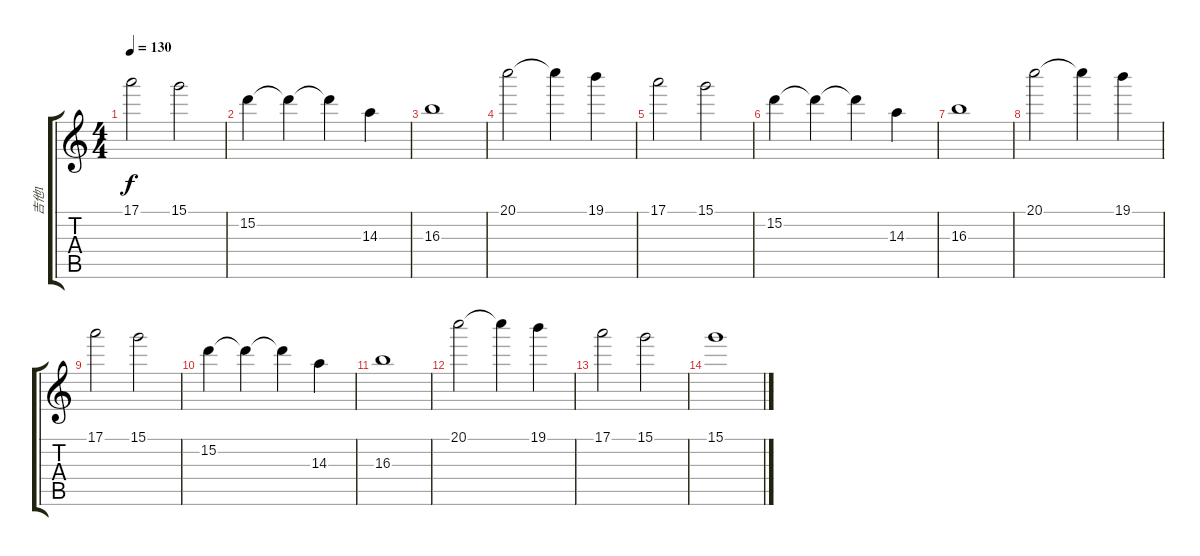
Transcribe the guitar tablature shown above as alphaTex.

\track ("吉他1" "吉他1") {instrument acousticguitarsteel}
\staff {score tabs}
\tuning (E4 B3 G3 D3 A2 E2) {hide}
\ts (4 4)
\tempo 130
\clef g2
\ks c
17.1.2{dy f} 15.1.2 |
15.2.4 15.2{t}.4 15.2{t}.4 14.3.4 |
16.3.1 |
20.1.2 20.1{t}.4 19.1.4 |
17.1.2 15.1.2 |
15.2.4 15.2{t}.4 15.2{t}.4 14.3.4 |
16.3.1 |
20.1.2 20.1{t}.4 19.1.4 |
17.1.2 15.1.2 |
15.2.4 15.2{t}.4 15.2{t}.4 14.3.4 |
16.3.1 |
20.1.2 20.1{t}.4 19.1.4 |
17.1.2 15.1.2 |
15.1.1
